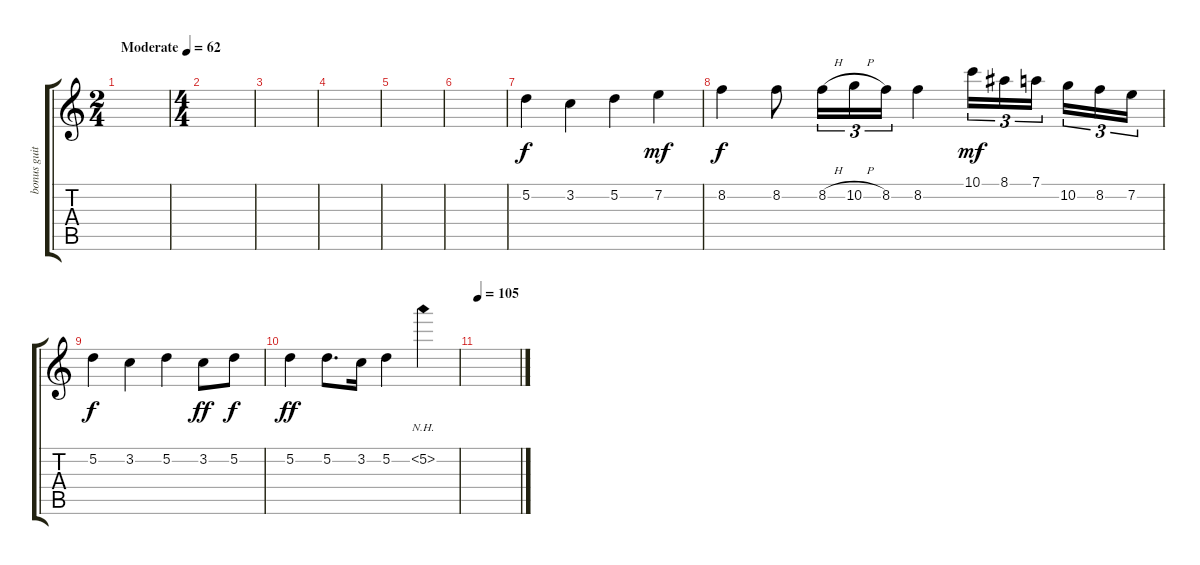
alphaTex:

\track ("bonus guitar" "bonus guit") {instrument distortionguitar}
\staff {score tabs}
\tuning (D4 A3 F3 C3 G2 C2) {hide}
\ts (2 4)
\tempo (62 "Moderate")
\clef g2
\ks c
|
\ts (4 4)
|
|
|
|
|
5.2.4 3.2.4 5.2.4 7.2.4{dy mf} |
8.2.4{dy f} 8.2.8 8.2{h}.16{tu (3 2)} 10.2{h}.16{tu (3 2)} 8.2.16{tu (3 2)} 8.2.4 10.1.16{tu (3 2) dy mf} 8.1.16{tu (3 2)} 7.1.16{tu (3 2) beam splitsecondary} 10.2.16{tu (3 2)} 8.2.16{tu (3 2)} 7.2.16{tu (3 2)} |
5.2.4{dy f} 3.2.4 5.2.4 3.2.8{dy ff} 5.2.8{dy f} |
5.2.4{dy ff} 5.2.8{d} 3.2.16 5.2.4 5.2{nh}.4 |
\tempo 105
